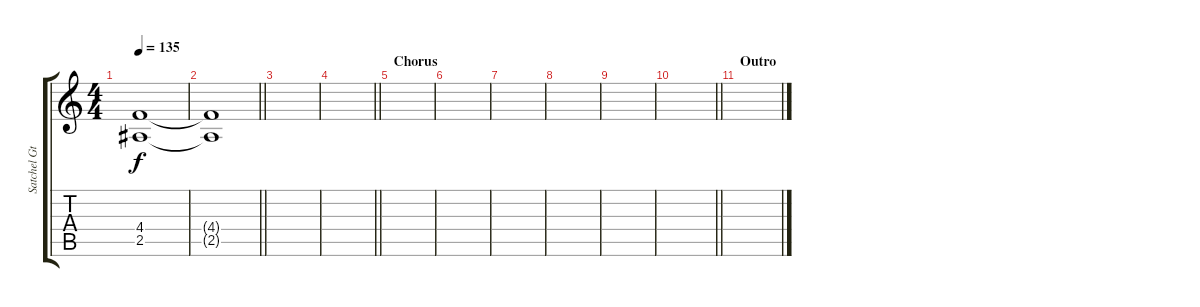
\track ("Satchel Gt. Backup 2" "Satchel Gt") {instrument distortionguitar}
\staff {score tabs}
\tuning (Eb4 Bb3 Gb3 Db3 Ab2 Eb2) {hide}
\ts (4 4)
\tempo 135
\clef g2
\ks c
(4.4 2.5).1{dy f} |
\barLineRight lightlight
(4.4{t} 2.5{t}).1 |
|
\barLineRight lightlight
|
\section ("" "Chorus")
|
|
|
|
|
\barLineRight lightlight
|
\section ("" "Outro")
